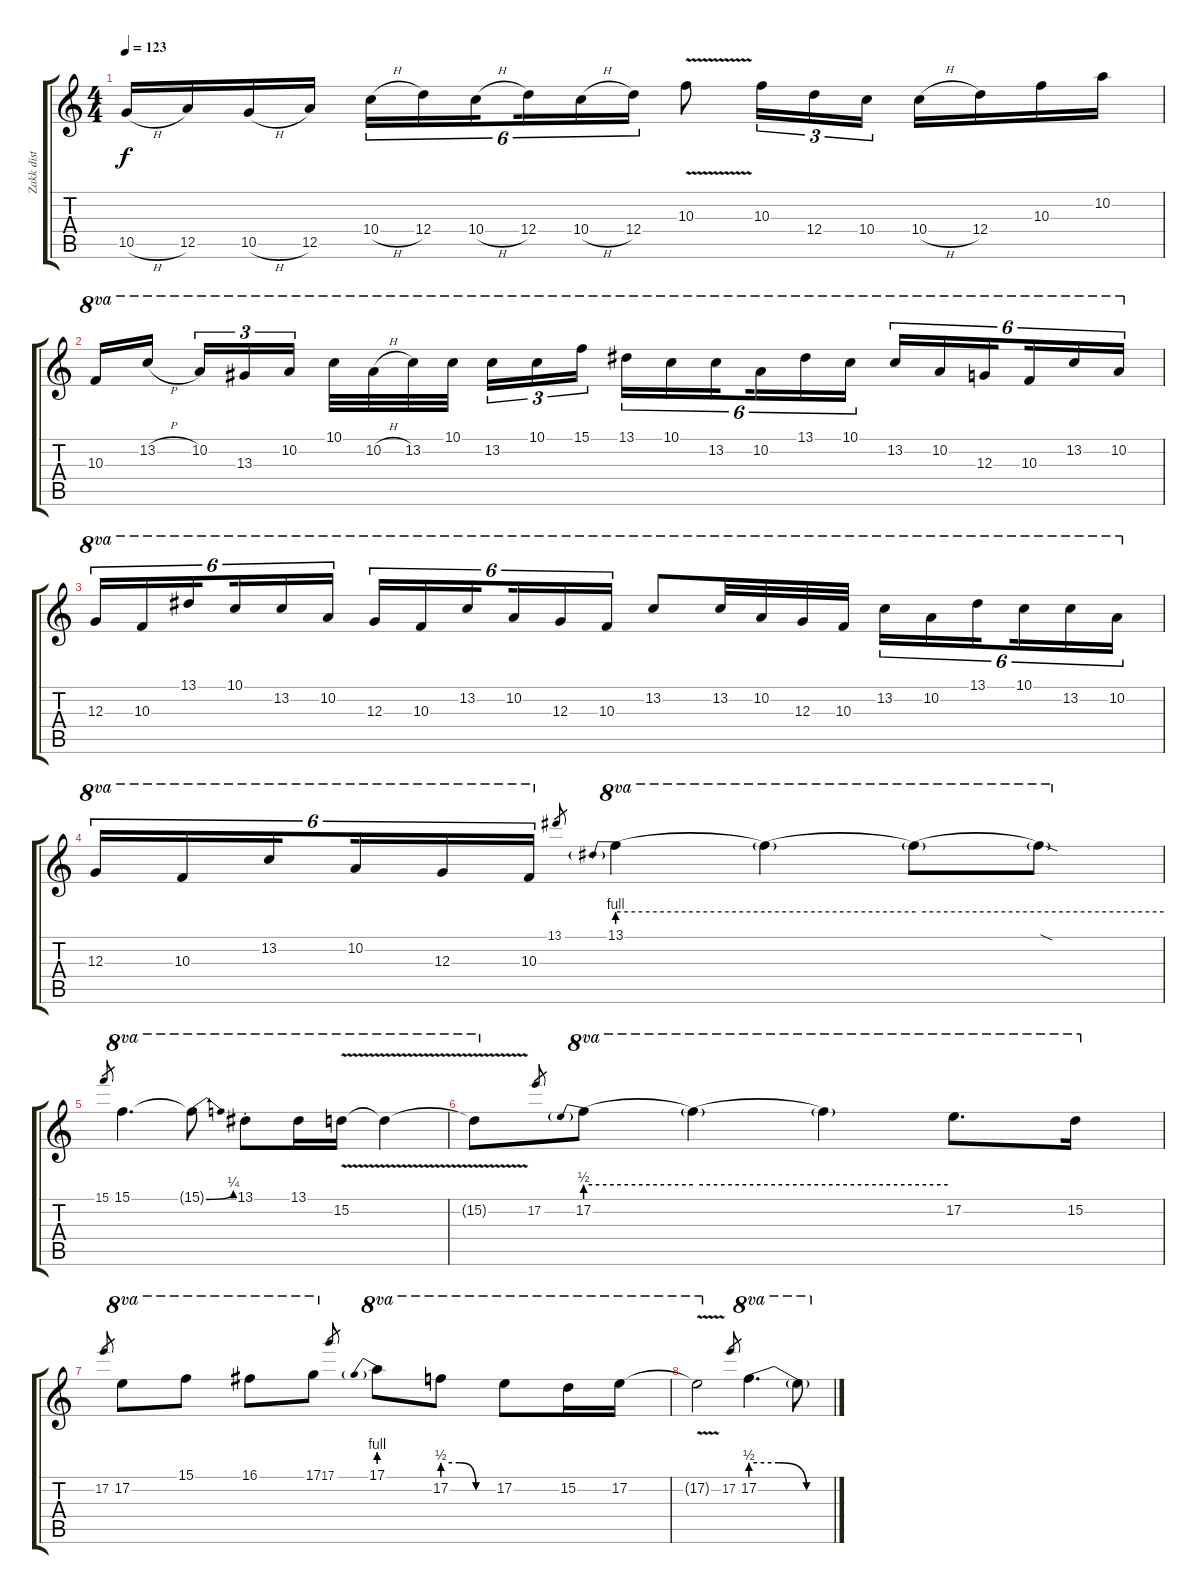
\track ("Zakk dist electric" "Zakk dist ") {instrument distortionguitar}
\staff {score tabs}
\tuning (D4 B3 G3 D3 A2 D2) {hide}
\ts (4 4)
\tempo 123
\clef g2
\ks c
10.5{h}.16{dy f} 12.5.16 10.5{h}.16 12.5.16 10.4{h}.16{tu (6 4)} 12.4.16{tu (6 4)} 10.4{h}.16{tu (6 4) beam splitsecondary} 12.4.16{tu (6 4)} 10.4{h}.16{tu (6 4)} 12.4.16{tu (6 4)} 10.3{v}.8 10.3.16{tu (3 2)} 12.4.16{tu (3 2)} 10.4.16{tu (3 2)} 10.4{h}.16 12.4.16 10.3.16 10.2.16 |
10.3.16{ot 8va} 13.2{h}.16{ot 8va beam splitsecondary} 10.2.16{tu (3 2) ot 8va} 13.3.16{tu (3 2) ot 8va} 10.2.16{tu (3 2) ot 8va} 10.1.32{ot 8va} 10.2{h}.32{ot 8va} 13.2.32{ot 8va} 10.1.32{ot 8va beam splitsecondary} 13.2.16{tu (3 2) ot 8va} 10.1.16{tu (3 2) ot 8va} 15.1.16{tu (3 2) ot 8va} 13.1.16{tu (6 4) ot 8va} 10.1.16{tu (6 4) ot 8va} 13.2.16{tu (6 4) ot 8va beam splitsecondary} 10.2.16{tu (6 4) ot 8va} 13.1.16{tu (6 4) ot 8va} 10.1.16{tu (6 4) ot 8va} 13.2.16{tu (6 4) ot 8va} 10.2.16{tu (6 4) ot 8va} 12.3.16{tu (6 4) ot 8va beam splitsecondary} 10.3.16{tu (6 4) ot 8va} 13.2.16{tu (6 4) ot 8va} 10.2.16{tu (6 4) ot 8va} |
12.3.16{tu (6 4) ot 8va} 10.3.16{tu (6 4) ot 8va} 13.1.16{tu (6 4) ot 8va beam splitsecondary} 10.1.16{tu (6 4) ot 8va} 13.2.16{tu (6 4) ot 8va} 10.2.16{tu (6 4) ot 8va} 12.3.16{tu (6 4) ot 8va} 10.3.16{tu (6 4) ot 8va} 13.2.16{tu (6 4) ot 8va beam splitsecondary} 10.2.16{tu (6 4) ot 8va} 12.3.16{tu (6 4) ot 8va} 10.3.16{tu (6 4) ot 8va} 13.2.8{ot 8va} 13.2.32{ot 8va} 10.2.32{ot 8va} 12.3.32{ot 8va} 10.3.32{ot 8va} 13.2.16{tu (6 4) ot 8va} 10.2.16{tu (6 4) ot 8va} 13.1.16{tu (6 4) ot 8va beam splitsecondary} 10.1.16{tu (6 4) ot 8va} 13.2.16{tu (6 4) ot 8va} 10.2.16{tu (6 4) ot 8va} |
12.3.16{tu (6 4) ot 8va} 10.3.16{tu (6 4) ot 8va} 13.2.16{tu (6 4) ot 8va beam splitsecondary} 10.2.16{tu (6 4) ot 8va} 12.3.16{tu (6 4) ot 8va} 10.3.16{tu (6 4) ot 8va} 13.1.8{gr} 13.1{be (prebend 0 4 60 4)}.4{ot 8va} 13.1{be (hold 0 4 60 4) t}.4{ot 8va} 13.1{be (hold 0 4 60 4) t}.8{ot 8va} 13.1{sod t}.8{ot 8va} |
15.1.8{gr} 15.1.4{d ot 8va} 15.1{be (bend 0 0 60 1) t}.8{ot 8va} 13.1{st}.8{ot 8va} 13.1.16{ot 8va} 15.2{v}.16{ot 8va} 15.2{v t}.4{ot 8va} |
15.2{t}.8{ot 8va} 17.2.8{gr} 17.2{be (prebend 0 2 60 2)}.8{ot 8va} 17.2{be (hold 0 2 60 2) t}.4{ot 8va} 17.2{t}.4{ot 8va} 17.2.8{d ot 8va} 15.2.16{ot 8va} |
17.2.8{gr} 17.2.8{ot 8va} 15.1.8{ot 8va} 16.1.8{ot 8va} 17.1.8{ot 8va} 17.1.8{gr} 17.1{be (prebend 0 4 60 4)}.8{ot 8va} 17.2{be (custom 0 2 20 2 40 0 60 0)}.8{ot 8va} 17.2.8{ot 8va} 15.2.16{ot 8va} 17.2.16{ot 8va} |
17.2{v t}.2{ot 8va} 17.2.8{gr} 17.2{be (custom 0 2 20 2 40 0 60 0)}.4{d ot 8va} 17.2{t}.8{ot 8va}
